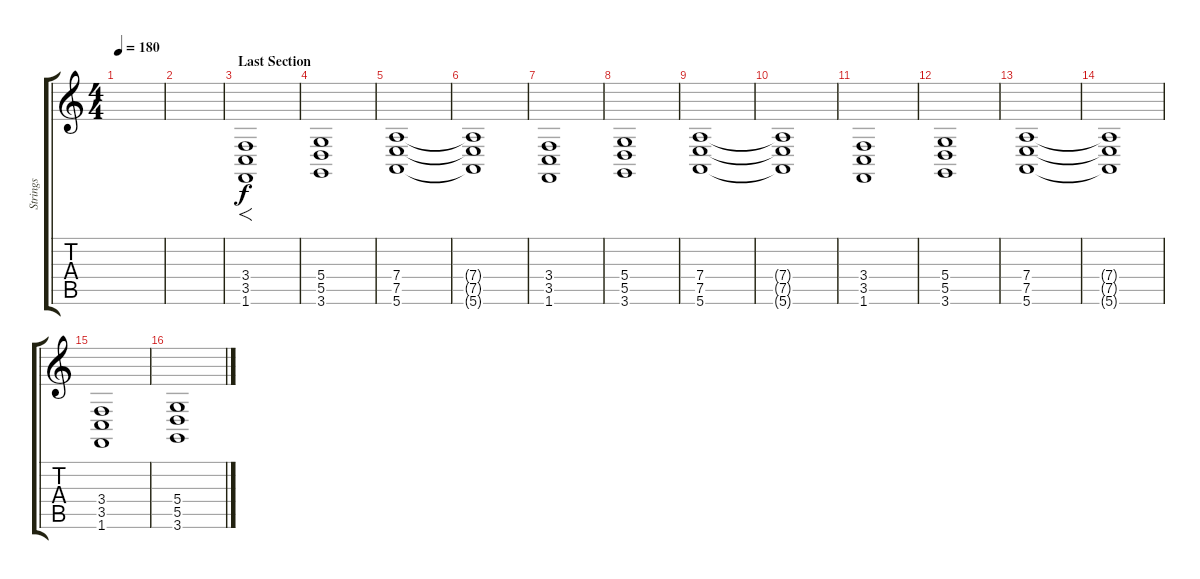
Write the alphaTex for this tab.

\track ("Strings" "Strings") {instrument synthstrings1}
\staff {score tabs}
\tuning (E4 B3 G3 D3 A2 E2) {hide}
\ts (4 4)
\tempo 180
\clef g2
\ks c
|
|
\section ("" "Last Section")
(3.4 3.5 1.6).1{f} |
(5.4 5.5 3.6).1 |
(7.4 7.5 5.6).1 |
(7.4{t} 7.5{t} 5.6{t}).1 |
(3.4 3.5 1.6).1 |
(5.4 5.5 3.6).1 |
(7.4 7.5 5.6).1 |
(7.4{t} 7.5{t} 5.6{t}).1 |
(3.4 3.5 1.6).1 |
(5.4 5.5 3.6).1 |
(7.4 7.5 5.6).1 |
(7.4{t} 7.5{t} 5.6{t}).1 |
(3.4 3.5 1.6).1 |
(5.4 5.5 3.6).1
